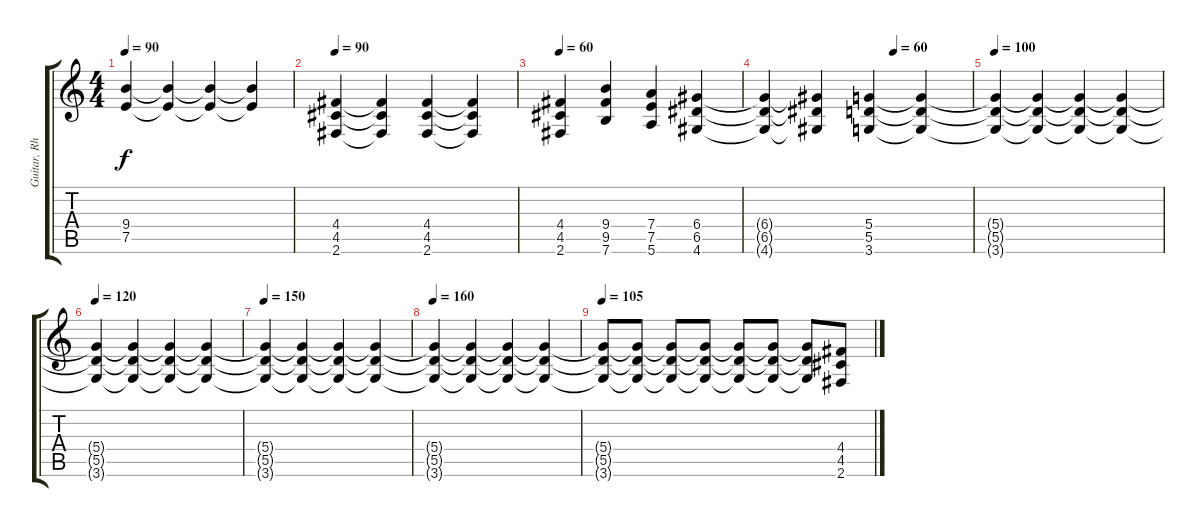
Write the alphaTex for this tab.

\track ("Guitar, Rhythm 2" "Guitar, Rh") {instrument acousticguitarsteel}
\staff {score tabs}
\tuning (E4 B3 G3 D3 A2 E2) {hide}
\ts (4 4)
\tempo 90
\clef g2
\ks c
(9.4{t} 7.5{t}).4{dy f} (9.4{t} 7.5{t}).4 (9.4{t} 7.5{t}).4 (9.4{t} 7.5{t}).4 |
\tempo 90
(4.4 4.5 2.6).4 (4.4{t} 4.5{t} 2.6{t}).4 (4.4 4.5 2.6).4 (4.4{t} 4.5{t} 2.6{t}).4 |
\tempo 60
(4.4 4.5 2.6).4 (9.4 9.5 7.6).4 (7.4 7.5 5.6).4 (6.4 6.5 4.6).4 |
\tempo (60 0.625)
(6.4{t} 6.5{t} 4.6{t}).4 (6.4{t} 6.5{t} 4.6{t}).4 (5.4 5.5 3.6).4 (5.4{t} 5.5{t} 3.6{t}).4 |
\tempo 100
(5.4{t} 5.5{t} 3.6{t}).4 (5.4{t} 5.5{t} 3.6{t}).4 (5.4{t} 5.5{t} 3.6{t}).4 (5.4{t} 5.5{t} 3.6{t}).4 |
\tempo 120
(5.4{t} 5.5{t} 3.6{t}).4 (5.4{t} 5.5{t} 3.6{t}).4 (5.4{t} 5.5{t} 3.6{t}).4 (5.4{t} 5.5{t} 3.6{t}).4 |
\tempo 150
(5.4{t} 5.5{t} 3.6{t}).4 (5.4{t} 5.5{t} 3.6{t}).4 (5.4{t} 5.5{t} 3.6{t}).4 (5.4{t} 5.5{t} 3.6{t}).4 |
\tempo 160
(5.4{t} 5.5{t} 3.6{t}).4 (5.4{t} 5.5{t} 3.6{t}).4 (5.4{t} 5.5{t} 3.6{t}).4 (5.4{t} 5.5{t} 3.6{t}).4 |
\tempo 105
(5.4{t} 5.5{t} 3.6{t}).8 (5.4{t} 5.5{t} 3.6{t}).8 (5.4{t} 5.5{t} 3.6{t}).8 (5.4{t} 5.5{t} 3.6{t}).8 (5.4{t} 5.5{t} 3.6{t}).8 (5.4{t} 5.5{t} 3.6{t}).8 (5.4{t} 5.5{t} 3.6{t}).8 (4.4 4.5 2.6).8
